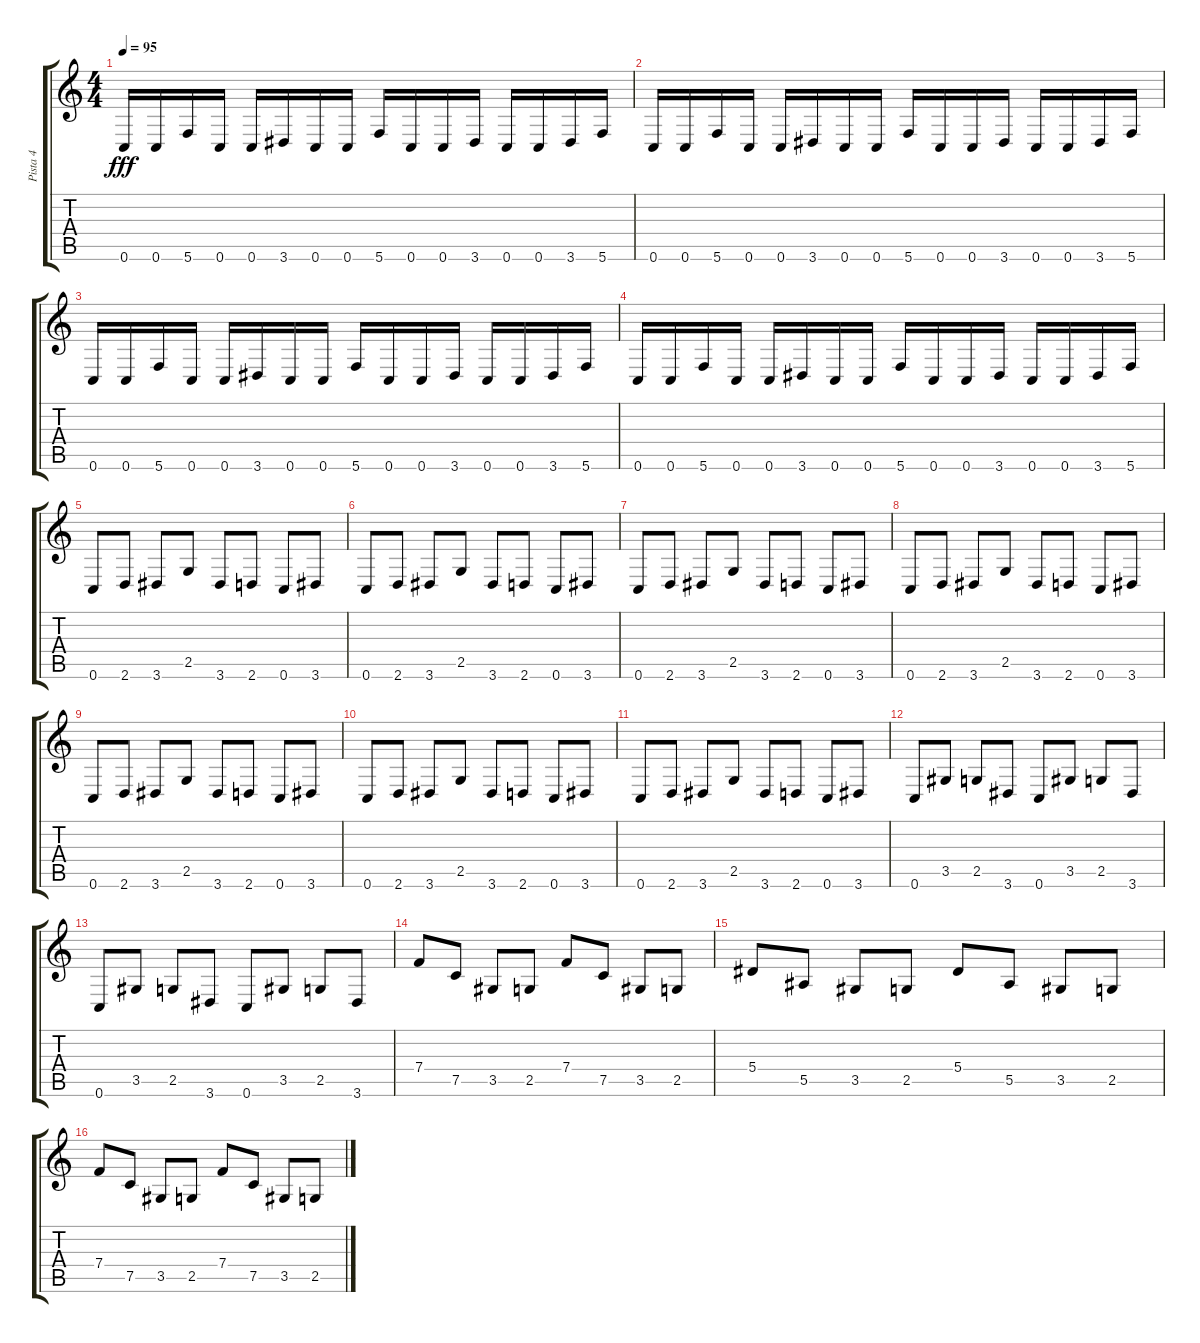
\track ("Pista 4" "Pista 4") {instrument electricbassfinger}
\staff {score tabs}
\tuning (C4 G3 Eb3 Bb2 F2 C2) {hide}
\ts (4 4)
\tempo 95
\clef g2
\ks c
0.6.16{dy fff} 0.6.16 5.6.16 0.6.16 0.6.16 3.6.16 0.6.16 0.6.16 5.6.16 0.6.16 0.6.16 3.6.16 0.6.16 0.6.16 3.6.16 5.6.16 |
0.6.16 0.6.16 5.6.16 0.6.16 0.6.16 3.6.16 0.6.16 0.6.16 5.6.16 0.6.16 0.6.16 3.6.16 0.6.16 0.6.16 3.6.16 5.6.16 |
0.6.16 0.6.16 5.6.16 0.6.16 0.6.16 3.6.16 0.6.16 0.6.16 5.6.16 0.6.16 0.6.16 3.6.16 0.6.16 0.6.16 3.6.16 5.6.16 |
0.6.16 0.6.16 5.6.16 0.6.16 0.6.16 3.6.16 0.6.16 0.6.16 5.6.16 0.6.16 0.6.16 3.6.16 0.6.16 0.6.16 3.6.16 5.6.16 |
0.6.8 2.6.8 3.6.8 2.5.8 3.6.8 2.6.8 0.6.8 3.6.8 |
0.6.8 2.6.8 3.6.8 2.5.8 3.6.8 2.6.8 0.6.8 3.6.8 |
0.6.8 2.6.8 3.6.8 2.5.8 3.6.8 2.6.8 0.6.8 3.6.8 |
0.6.8 2.6.8 3.6.8 2.5.8 3.6.8 2.6.8 0.6.8 3.6.8 |
0.6.8 2.6.8 3.6.8 2.5.8 3.6.8 2.6.8 0.6.8 3.6.8 |
0.6.8 2.6.8 3.6.8 2.5.8 3.6.8 2.6.8 0.6.8 3.6.8 |
0.6.8 2.6.8 3.6.8 2.5.8 3.6.8 2.6.8 0.6.8 3.6.8 |
0.6.8 3.5.8 2.5.8 3.6.8 0.6.8 3.5.8 2.5.8 3.6.8 |
0.6.8 3.5.8 2.5.8 3.6.8 0.6.8 3.5.8 2.5.8 3.6.8 |
7.4.8 7.5.8 3.5.8 2.5.8 7.4.8 7.5.8 3.5.8 2.5.8 |
5.4.8 5.5.8 3.5.8 2.5.8 5.4.8 5.5.8 3.5.8 2.5.8 |
7.4.8 7.5.8 3.5.8 2.5.8 7.4.8 7.5.8 3.5.8 2.5.8
